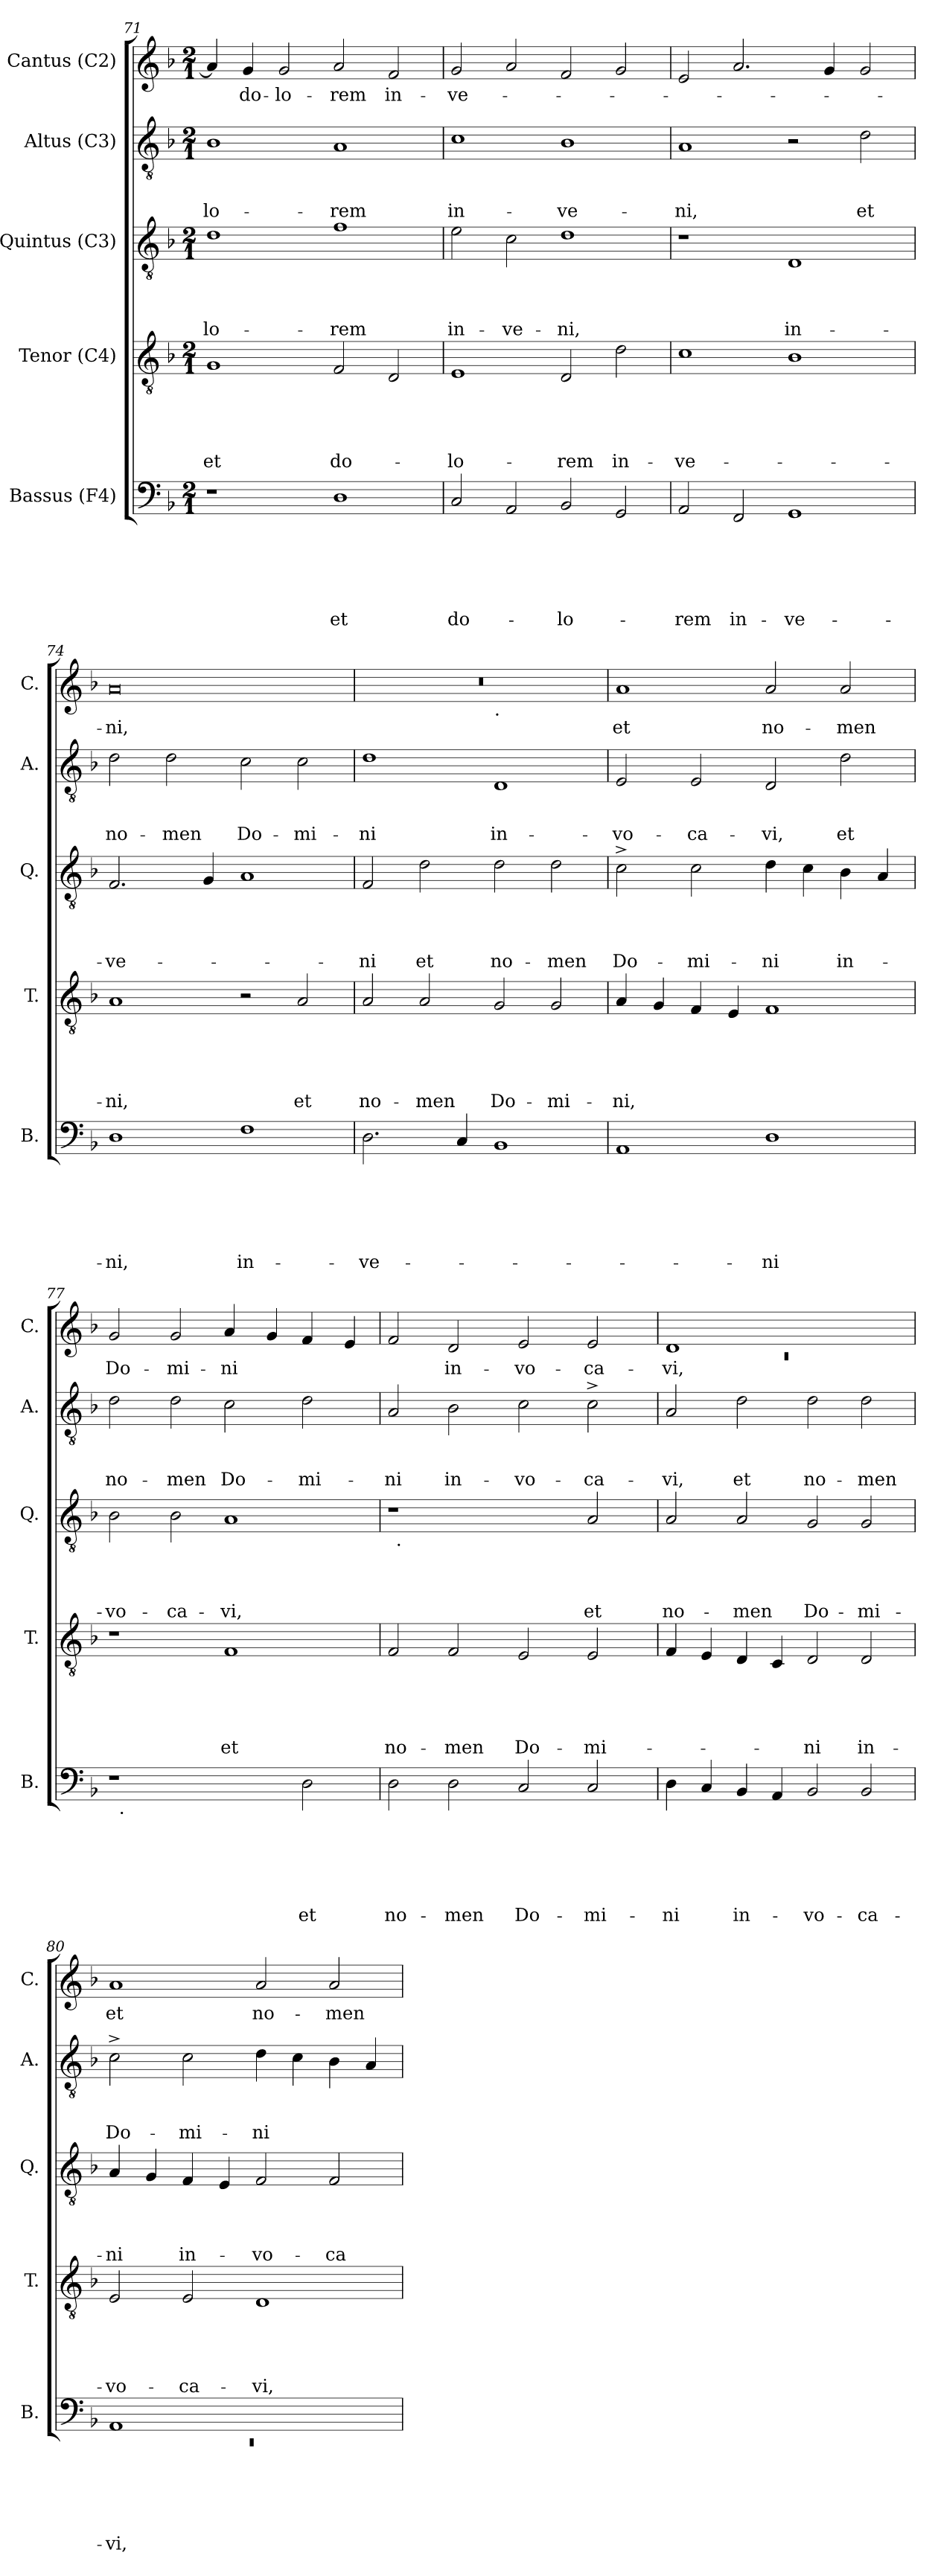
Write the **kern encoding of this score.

**kern	**text	**text	**text	**text	**text	**text	**kern	**text	**text	**text	**text	**text	**kern	**text	**text	**text	**text	**kern	**text	**text	**text	**kern	**text
*part5	*part5	*part5	*part5	*part5	*part5	*part5	*part4	*part4	*part4	*part4	*part4	*part4	*part3	*part3	*part3	*part3	*part3	*part2	*part2	*part2	*part2	*part1	*part1
*staff5	*staff5	*staff5	*staff5	*staff5	*staff5	*staff5	*staff4	*staff4	*staff4	*staff4	*staff4	*staff4	*staff3	*staff3	*staff3	*staff3	*staff3	*staff2	*staff2	*staff2	*staff2	*staff1	*staff1
*I"Bassus (F4)	*	*	*	*	*	*	*I"Tenor (C4)	*	*	*	*	*	*I"Quintus (C3)	*	*	*	*	*I"Altus (C3)	*	*	*	*I"Cantus (C2)	*
*I'B.	*	*	*	*	*	*	*I'T.	*	*	*	*	*	*I'Q.	*	*	*	*	*I'A.	*	*	*	*I'C.	*
*clefF4	*	*	*	*	*	*	*clefGv2	*	*	*	*	*	*clefGv2	*	*	*	*	*clefGv2	*	*	*	*clefG2	*
*k[b-]	*	*	*	*	*	*	*k[b-]	*	*	*	*	*	*k[b-]	*	*	*	*	*k[b-]	*	*	*	*k[b-]	*
*F:	*	*	*	*	*	*	*F:	*	*	*	*	*	*F:	*	*	*	*	*F:	*	*	*	*F:	*
*M2/1	*	*	*	*	*	*	*M2/1	*	*	*	*	*	*M2/1	*	*	*	*	*M2/1	*	*	*	*M2/1	*
=71	=71	=71	=71	=71	=71	=71	=71	=71	=71	=71	=71	=71	=71	=71	=71	=71	=71	=71	=71	=71	=71	=71	=71
!	!	!	!	!	!	!	!	!	!	!	!	!LO:LY:b	!	!	!	!	!LO:LY:b	!	!	!	!LO:LY:b	!	!
1r	.	.	.	.	.	.	1G	.	.	.	.	et	1d	.	.	.	-lo-	1B-	.	.	-lo-	4a/]	.
!	!	!	!	!	!	!	!	!	!	!	!	!	!	!	!	!	!	!	!	!	!	!	!LO:LY:b
.	.	.	.	.	.	.	.	.	.	.	.	.	.	.	.	.	.	.	.	.	.	4g/	do-
!	!	!	!	!	!	!	!	!	!	!	!	!	!	!	!	!	!	!	!	!	!	!	!LO:LY:b
.	.	.	.	.	.	.	.	.	.	.	.	.	.	.	.	.	.	.	.	.	.	2g/	-lo-
!	!	!	!	!	!	!LO:LY:b	!	!	!	!	!	!LO:LY:b	!	!	!	!	!LO:LY:b	!	!	!	!LO:LY:b	!	!LO:LY:b
1D	.	.	.	.	.	et	2F/	.	.	.	.	do-	1f	.	.	.	-rem	1A	.	.	-rem	2a/	-rem
!	!	!	!	!	!	!	!	!	!	!	!	!	!	!	!	!	!	!	!	!	!	!	!LO:LY:b
.	.	.	.	.	.	.	2D/	.	.	.	.	.	.	.	.	.	.	.	.	.	.	2f/	in-
!!LO:LB:g=z
=72	=72	=72	=72	=72	=72	=72	=72	=72	=72	=72	=72	=72	=72	=72	=72	=72	=72	=72	=72	=72	=72	=72	=72
!	!	!	!	!	!	!LO:LY:b	!	!	!	!	!	!LO:LY:b	!	!	!	!	!LO:LY:b	!	!	!	!LO:LY:b	!	!LO:LY:b
2C/	.	.	.	.	.	do-	1E	.	.	.	.	-lo-	2e\	.	.	.	in-	1c	.	.	in-	2g/	-ve-
!	!	!	!	!	!	!	!	!	!	!	!	!	!	!	!	!	!LO:LY:b	!	!	!	!	!	!
2AA/	.	.	.	.	.	.	.	.	.	.	.	.	2c\	.	.	.	-ve-	.	.	.	.	2a/	.
!	!	!	!	!	!	!LO:LY:b	!	!	!	!	!	!LO:LY:b	!	!	!	!	!LO:LY:b	!	!	!	!LO:LY:b	!	!
2BB-/	.	.	.	.	.	-lo-	2D/	.	.	.	.	-rem	1d	.	.	.	-ni,	1B-	.	.	-ve-	2f/	.
!	!	!	!	!	!	!	!	!	!	!	!	!LO:LY:b	!	!	!	!	!	!	!	!	!	!	!
2GG/	.	.	.	.	.	.	2d\	.	.	.	.	in-	.	.	.	.	.	.	.	.	.	2g/	.
=73	=73	=73	=73	=73	=73	=73	=73	=73	=73	=73	=73	=73	=73	=73	=73	=73	=73	=73	=73	=73	=73	=73	=73
!	!	!	!	!	!	!LO:LY:b	!	!	!	!	!	!LO:LY:b	!	!	!	!	!	!	!	!	!LO:LY:b	!	!
2AA/	.	.	.	.	.	-rem	1c	.	.	.	.	-ve-	1r	.	.	.	.	1A	.	.	-ni,	2e/	.
!	!	!	!	!	!	!LO:LY:b	!	!	!	!	!	!	!	!	!	!	!	!	!	!	!	!	!
2FF/	.	.	.	.	.	in-	.	.	.	.	.	.	.	.	.	.	.	.	.	.	.	2.a/	.
!	!	!	!	!	!	!LO:LY:b	!	!	!	!	!	!	!	!	!	!	!LO:LY:b	!	!	!	!	!	!
1GG	.	.	.	.	.	-ve-	1B-	.	.	.	.	.	1D	.	.	.	in-	2r	.	.	.	.	.
.	.	.	.	.	.	.	.	.	.	.	.	.	.	.	.	.	.	.	.	.	.	4g/	.
!	!	!	!	!	!	!	!	!	!	!	!	!	!	!	!	!	!	!	!	!	!LO:LY:b	!	!
.	.	.	.	.	.	.	.	.	.	.	.	.	.	.	.	.	.	2d\	.	.	et	2g/	.
=74	=74	=74	=74	=74	=74	=74	=74	=74	=74	=74	=74	=74	=74	=74	=74	=74	=74	=74	=74	=74	=74	=74	=74
!	!	!	!	!	!	!LO:LY:b	!	!	!	!	!	!LO:LY:b	!	!	!	!	!LO:LY:b	!	!	!	!LO:LY:b	!	!LO:LY:b
1D	.	.	.	.	.	-ni,	1A	.	.	.	.	-ni,	2.F/	.	.	.	-ve-	2d\	.	.	no-	0a	-ni,
!	!	!	!	!	!	!	!	!	!	!	!	!	!	!	!	!	!	!	!	!	!LO:LY:b	!	!
.	.	.	.	.	.	.	.	.	.	.	.	.	.	.	.	.	.	2d\	.	.	-men	.	.
.	.	.	.	.	.	.	.	.	.	.	.	.	4G/	.	.	.	.	.	.	.	.	.	.
!	!	!	!	!	!	!LO:LY:b	!	!	!	!	!	!	!	!	!	!	!	!	!	!	!LO:LY:b	!	!
1F	.	.	.	.	.	in-	2r	.	.	.	.	.	1A	.	.	.	.	2c\	.	.	Do-	.	.
!	!	!	!	!	!	!	!	!	!	!	!	!LO:LY:b	!	!	!	!	!	!	!	!	!LO:LY:b	!	!
.	.	.	.	.	.	.	2A/	.	.	.	.	et	.	.	.	.	.	2c\	.	.	-mi-	.	.
=75	=75	=75	=75	=75	=75	=75	=75	=75	=75	=75	=75	=75	=75	=75	=75	=75	=75	=75	=75	=75	=75	=75	=75
!	!	!	!	!	!	!LO:LY:b	!	!	!	!	!	!LO:LY:b	!	!	!	!	!LO:LY:b	!	!	!	!LO:LY:b	!	!
*	*	*	*	*	*	*	*	*	*	*	*	*	*	*	*	*	*	*	*	*	*	*^	*
2.D\	.	.	.	.	.	-ve-	2A/	.	.	.	.	no-	2F/	.	.	.	-ni	1d	.	.	-ni	0r	1ryy	.
!	!	!	!	!	!	!	!	!	!	!	!	!LO:LY:b	!	!	!	!	!LO:LY:b	!	!	!	!	!	!	!
.	.	.	.	.	.	.	2A/	.	.	.	.	-men	2d\	.	.	.	et	.	.	.	.	.	.	.
4C/	.	.	.	.	.	.	.	.	.	.	.	.	.	.	.	.	.	.	.	.	.	.	.	.
!	!	!	!	!	!	!	!	!	!	!	!	!	!	!	!	!	!	!	!	!	!	!	!LO:TX:b:t=.	!
!	!	!	!	!	!	!	!	!	!	!	!	!LO:LY:b	!	!	!	!	!LO:LY:b	!	!	!	!LO:LY:b	!	!	!
1BB-	.	.	.	.	.	.	2G/	.	.	.	.	Do-	2d\	.	.	.	no-	1D	.	.	in-	.	1ryy	.
!	!	!	!	!	!	!	!	!	!	!	!	!LO:LY:b	!	!	!	!	!LO:LY:b	!	!	!	!	!	!	!
.	.	.	.	.	.	.	2G/	.	.	.	.	-mi-	2d\	.	.	.	-men	.	.	.	.	.	.	.
!!LO:LB:g=z
=76	=76	=76	=76	=76	=76	=76	=76	=76	=76	=76	=76	=76	=76	=76	=76	=76	=76	=76	=76	=76	=76	=76	=76	=76
!	!	!	!	!	!	!	!	!	!	!	!	!LO:LY:b	!	!	!	!	!LO:LY:b	!	!	!	!LO:LY:b	!	!	!LO:LY:b
*	*	*	*	*	*	*	*	*	*	*	*	*	*	*	*	*	*	*	*	*	*	*v	*v	*
1AA	.	.	.	.	.	.	4A/	.	.	.	.	-ni,	2c^>\	.	.	.	Do-	2E/	.	.	-vo-	1a	et
.	.	.	.	.	.	.	4G/	.	.	.	.	.	.	.	.	.	.	.	.	.	.	.	.
!	!	!	!	!	!	!	!	!	!	!	!	!	!	!	!	!	!LO:LY:b	!	!	!	!LO:LY:b	!	!
.	.	.	.	.	.	.	4F/	.	.	.	.	.	2c\	.	.	.	-mi-	2E/	.	.	-ca-	.	.
.	.	.	.	.	.	.	4E/	.	.	.	.	.	.	.	.	.	.	.	.	.	.	.	.
!	!	!	!	!	!	!LO:LY:b	!	!	!	!	!	!	!	!	!	!	!LO:LY:b	!	!	!	!LO:LY:b	!	!LO:LY:b
1D	.	.	.	.	.	-ni	1F	.	.	.	.	.	4d\	.	.	.	-ni	2D/	.	.	-vi,	2a/	no-
.	.	.	.	.	.	.	.	.	.	.	.	.	4c\	.	.	.	.	.	.	.	.	.	.
!	!	!	!	!	!	!	!	!	!	!	!	!	!	!	!	!	!LO:LY:b	!	!	!	!LO:LY:b	!	!LO:LY:b
.	.	.	.	.	.	.	.	.	.	.	.	.	4B-\	.	.	.	in-	2d\	.	.	et	2a/	-men
.	.	.	.	.	.	.	.	.	.	.	.	.	4A/	.	.	.	.	.	.	.	.	.	.
=77	=77	=77	=77	=77	=77	=77	=77	=77	=77	=77	=77	=77	=77	=77	=77	=77	=77	=77	=77	=77	=77	=77	=77
!	!	!	!	!	!	!	!	!	!	!	!	!	!	!	!	!	!LO:LY:b	!	!	!	!LO:LY:b	!	!LO:LY:b
*^	*	*	*	*	*	*	*	*	*	*	*	*	*	*	*	*	*	*	*	*	*	*	*
1r	32ryy	.	.	.	.	.	.	1r	.	.	.	.	.	2B-\	.	.	.	-vo-	2d\	.	.	no-	2g/	Do-
!	!LO:TX:b:t=.	!	!	!	!	!	!	!	!	!	!	!	!	!	!	!	!	!	!	!	!	!	!	!
.	1ryy	.	.	.	.	.	.	.	.	.	.	.	.	.	.	.	.	.	.	.	.	.	.	.
!	!	!	!	!	!	!	!	!	!	!	!	!	!	!	!	!	!	!LO:LY:b	!	!	!	!LO:LY:b	!	!LO:LY:b
.	.	.	.	.	.	.	.	.	.	.	.	.	.	2B-\	.	.	.	-ca-	2d\	.	.	-men	2g/	-mi-
!	!	!	!	!	!	!	!	!	!	!	!	!	!LO:LY:b	!	!	!	!	!LO:LY:b	!	!	!	!LO:LY:b	!	!LO:LY:b
2ryy	.	.	.	.	.	.	.	1F	.	.	.	.	et	1A	.	.	.	-vi,	2c\	.	.	Do-	4a/	-ni
.	2ryy	.	.	.	.	.	.	.	.	.	.	.	.	.	.	.	.	.	.	.	.	.	.	.
.	.	.	.	.	.	.	.	.	.	.	.	.	.	.	.	.	.	.	.	.	.	.	4g/	.
!	!	!	!	!	!	!	!LO:LY:b	!	!	!	!	!	!	!	!	!	!	!	!	!	!	!LO:LY:b	!	!
2D\	.	.	.	.	.	.	et	.	.	.	.	.	.	.	.	.	.	.	2d\	.	.	-mi-	4f/	.
.	4...ryy	.	.	.	.	.	.	.	.	.	.	.	.	.	.	.	.	.	.	.	.	.	.	.
.	.	.	.	.	.	.	.	.	.	.	.	.	.	.	.	.	.	.	.	.	.	.	4e/	.
=78	=78	=78	=78	=78	=78	=78	=78	=78	=78	=78	=78	=78	=78	=78	=78	=78	=78	=78	=78	=78	=78	=78	=78	=78
!	!	!	!	!	!	!	!LO:LY:b	!	!	!	!	!	!LO:LY:b	!	!	!	!	!	!	!	!	!LO:LY:b	!	!
*v	*v	*	*	*	*	*	*	*	*	*	*	*	*	*^	*	*	*	*	*	*	*	*	*	*
2D\	.	.	.	.	.	no-	2F/	.	.	.	.	no-	1r	48ryy	.	.	.	.	2A/	.	.	-ni	2f/	.
!	!	!	!	!	!	!	!	!	!	!	!	!	!	!LO:TX:b:t=.	!	!	!	!	!	!	!	!	!	!
.	.	.	.	.	.	.	.	.	.	.	.	.	.	3%2ryy	.	.	.	.	.	.	.	.	.	.
!	!	!	!	!	!	!LO:LY:b	!	!	!	!	!	!LO:LY:b	!	!	!	!	!	!	!	!	!	!LO:LY:b	!	!LO:LY:b
2D\	.	.	.	.	.	-men	2F/	.	.	.	.	-men	.	.	.	.	.	.	2B-\	.	.	in-	2d/	in-
.	.	.	.	.	.	.	.	.	.	.	.	.	.	3%2ryy	.	.	.	.	.	.	.	.	.	.
!	!	!	!	!	!	!LO:LY:b	!	!	!	!	!	!LO:LY:b	!	!	!	!	!	!	!	!	!	!LO:LY:b	!	!LO:LY:b
2C/	.	.	.	.	.	Do-	2E/	.	.	.	.	Do-	2ryy	.	.	.	.	.	2c\	.	.	-vo-	2e/	-vo-
.	.	.	.	.	.	.	.	.	.	.	.	.	.	3ryy	.	.	.	.	.	.	.	.	.	.
!	!	!	!	!	!	!LO:LY:b	!	!	!	!	!	!LO:LY:b	!	!	!	!	!	!LO:LY:b	!	!	!	!LO:LY:b	!	!LO:LY:b
2C/	.	.	.	.	.	-mi-	2E/	.	.	.	.	-mi-	2A/	.	.	.	.	et	2c^>\	.	.	-ca-	2e/	-ca-
.	.	.	.	.	.	.	.	.	.	.	.	.	.	6...ryy	.	.	.	.	.	.	.	.	.	.
=79	=79	=79	=79	=79	=79	=79	=79	=79	=79	=79	=79	=79	=79	=79	=79	=79	=79	=79	=79	=79	=79	=79	=79	=79
*	*	*	*	*	*	*	*	*	*	*	*	*	*	*	*	*	*	*	*	*	*	*	*^	*
!	!	!	!	!	!	!LO:LY:b	!	!	!	!	!	!	!	!	!	!	!	!LO:LY:b	!	!	!	!LO:LY:b	!	!LO:N:vis=1	!LO:LY:b
*	*	*	*	*	*	*	*	*	*	*	*	*	*v	*v	*	*	*	*	*	*	*	*	*	*	*
4D\	.	.	.	.	.	-ni	4F/	.	.	.	.	.	2A/	.	.	.	no-	2A/	.	.	-vi,	1d	0rc	-vi,
4C/	.	.	.	.	.	.	4E/	.	.	.	.	.	.	.	.	.	.	.	.	.	.	.	.	.
!	!	!	!	!	!	!LO:LY:b	!	!	!	!	!	!	!	!	!	!	!LO:LY:b	!	!	!	!LO:LY:b	!	!	!
4BB-/	.	.	.	.	.	in-	4D/	.	.	.	.	.	2A/	.	.	.	-men	2d\	.	.	et	.	.	.
4AA/	.	.	.	.	.	.	4C/	.	.	.	.	.	.	.	.	.	.	.	.	.	.	.	.	.
!	!	!	!	!	!	!LO:LY:b	!	!	!	!	!	!LO:LY:b	!	!	!	!	!LO:LY:b	!	!	!	!LO:LY:b	!	!	!
2BB-/	.	.	.	.	.	-vo-	2D/	.	.	.	.	-ni	2G/	.	.	.	Do-	2d\	.	.	no-	1ryy	.	.
!	!	!	!	!	!	!LO:LY:b	!	!	!	!	!	!LO:LY:b	!	!	!	!	!LO:LY:b	!	!	!	!LO:LY:b	!	!	!
2BB-/	.	.	.	.	.	-ca-	2D/	.	.	.	.	in-	2G/	.	.	.	-mi-	2d\	.	.	-men	.	.	.
*	*	*	*	*	*	*	*	*	*	*	*	*	*	*	*	*	*	*	*	*	*	*v	*v	*
!!LO:PB:g=z
=80	=80	=80	=80	=80	=80	=80	=80	=80	=80	=80	=80	=80	=80	=80	=80	=80	=80	=80	=80	=80	=80	=80	=80
*^	*	*	*	*	*	*	*	*	*	*	*	*	*	*	*	*	*	*	*	*	*	*	*
!	!LO:N:vis=1	!	!	!	!	!	!LO:LY:b	!	!	!	!	!	!LO:LY:b	!	!	!	!	!LO:LY:b	!	!	!	!LO:LY:b	!	!LO:LY:b
1AA	0rEE	.	.	.	.	.	-vi,	2E/	.	.	.	.	-vo-	4A/	.	.	.	-ni	2c^>\	.	.	Do-	1a	et
.	.	.	.	.	.	.	.	.	.	.	.	.	.	4G/	.	.	.	.	.	.	.	.	.	.
!	!	!	!	!	!	!	!	!	!	!	!	!	!LO:LY:b	!	!	!	!	!LO:LY:b	!	!	!	!LO:LY:b	!	!
.	.	.	.	.	.	.	.	2E/	.	.	.	.	-ca-	4F/	.	.	.	in-	2c\	.	.	-mi-	.	.
.	.	.	.	.	.	.	.	.	.	.	.	.	.	4E/	.	.	.	.	.	.	.	.	.	.
!	!	!	!	!	!	!	!	!	!	!	!	!	!LO:LY:b	!	!	!	!	!LO:LY:b	!	!	!	!LO:LY:b	!	!LO:LY:b
1ryy	.	.	.	.	.	.	.	1D	.	.	.	.	-vi,	2F/	.	.	.	-vo-	4d\	.	.	-ni	2a/	no-
.	.	.	.	.	.	.	.	.	.	.	.	.	.	.	.	.	.	.	4c\	.	.	.	.	.
!	!	!	!	!	!	!	!	!	!	!	!	!	!	!	!	!	!	!LO:LY:b	!	!	!	!	!	!LO:LY:b
.	.	.	.	.	.	.	.	.	.	.	.	.	.	2F/	.	.	.	-ca-	4B-\	.	.	.	2a/	-men
.	.	.	.	.	.	.	.	.	.	.	.	.	.	.	.	.	.	.	4A/	.	.	.	.	.
*v	*v	*	*	*	*	*	*	*	*	*	*	*	*	*	*	*	*	*	*	*	*	*	*	*
=	=	=	=	=	=	=	=	=	=	=	=	=	=	=	=	=	=	=	=	=	=	=	=
*-	*-	*-	*-	*-	*-	*-	*-	*-	*-	*-	*-	*-	*-	*-	*-	*-	*-	*-	*-	*-	*-	*-	*-
